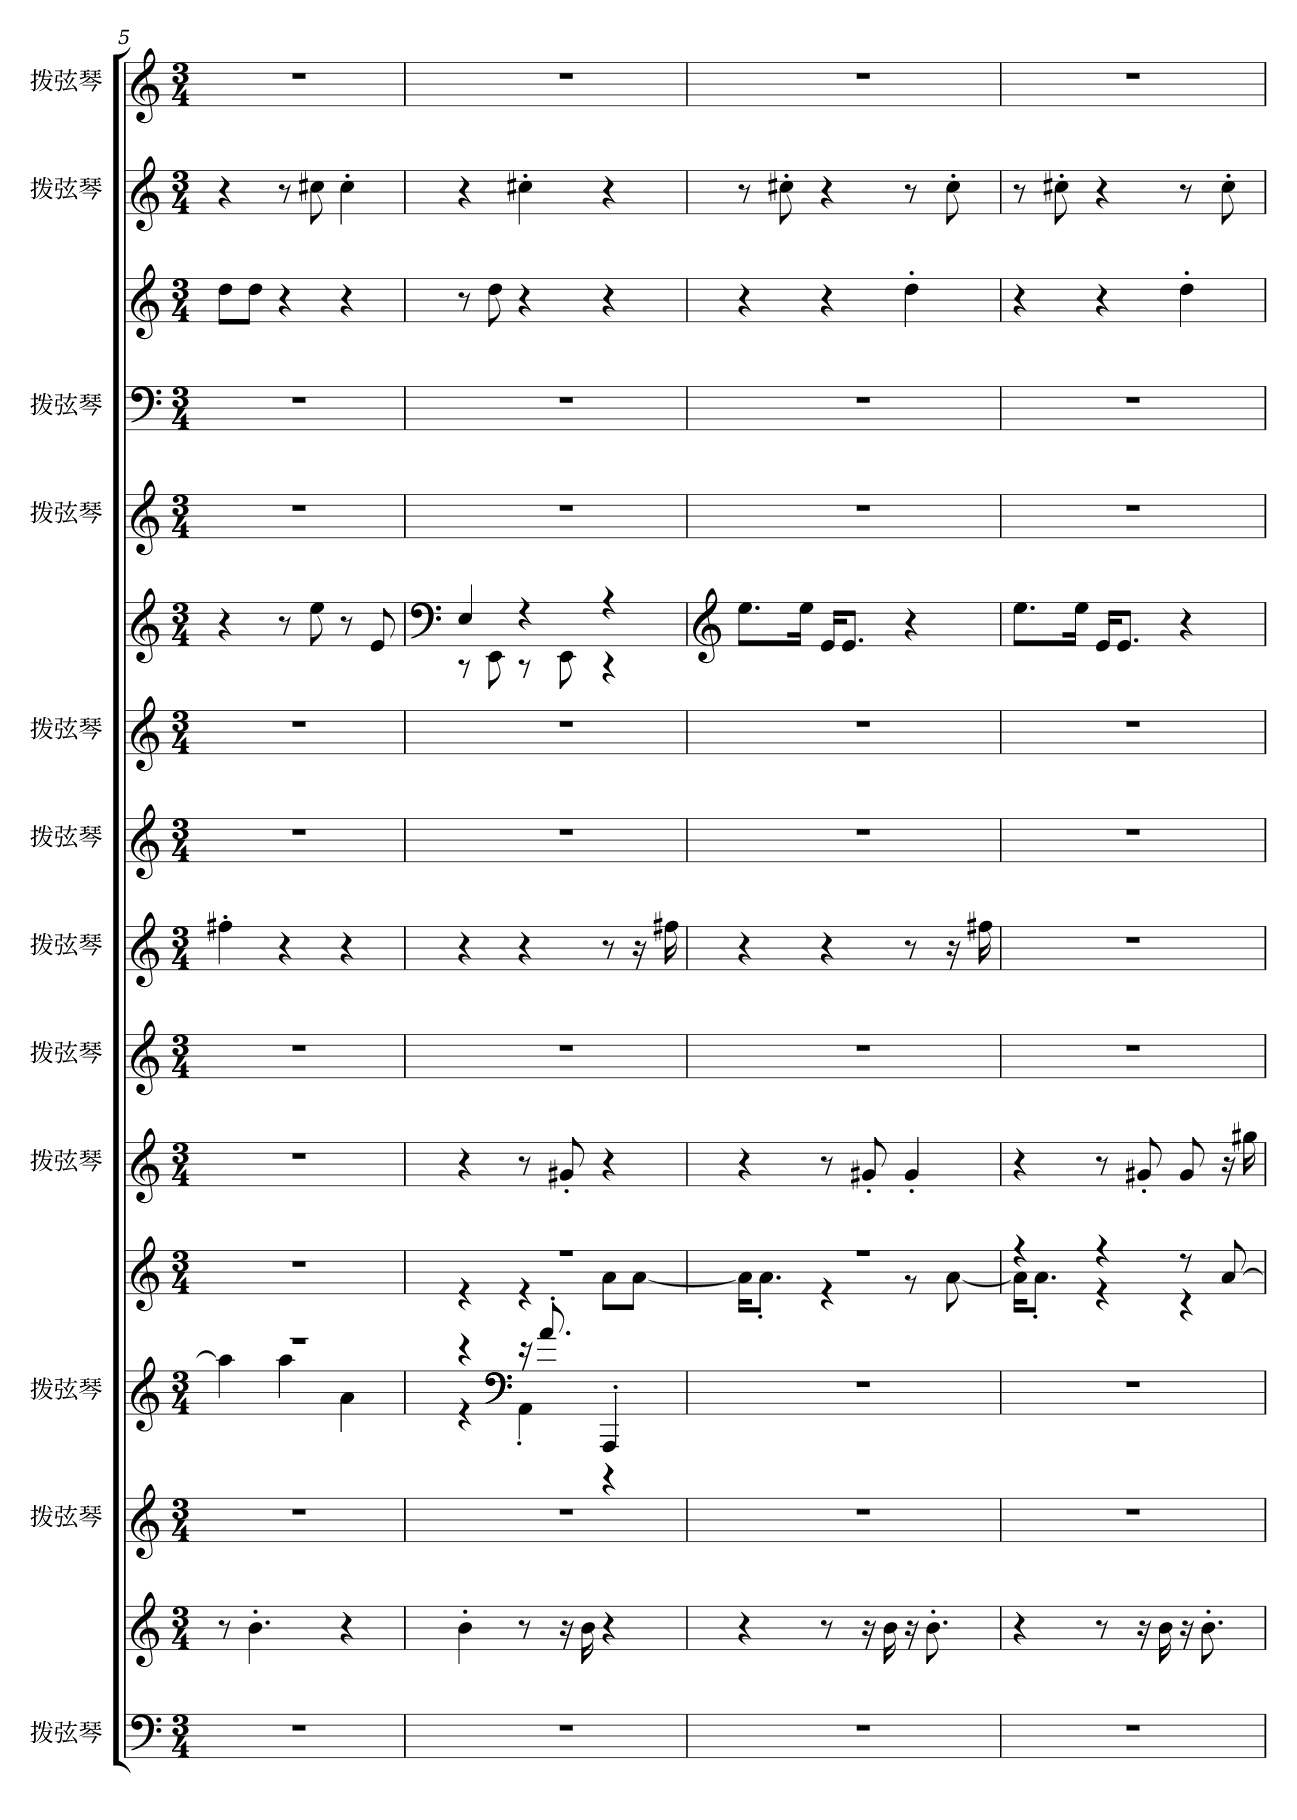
**kern	**kern	**kern	**kern	**kern	**kern	**kern	**kern	**kern	**kern	**kern	**kern	**kern	**kern	**kern	**kern
*part12	*part12	*part11	*part10	*part10	*part9	*part8	*part7	*part6	*part5	*part5	*part4	*part3	*part3	*part2	*part1
*staff16	*staff15	*staff14	*staff13	*staff12	*staff11	*staff10	*staff9	*staff8	*staff7	*staff6	*staff5	*staff4	*staff3	*staff2	*staff1
*I"拨弦琴	*	*I"拨弦琴	*I"拨弦琴	*	*I"拨弦琴	*I"拨弦琴	*I"拨弦琴	*I"拨弦琴	*I"拨弦琴	*	*I"拨弦琴	*I"拨弦琴	*	*I"拨弦琴	*I"拨弦琴
!!LO:PB:g=z
*clefF4	*clefG2	*clefG2	*clefG2	*clefG2	*clefG2	*clefG2	*clefG2	*clefG2	*clefG2	*clefG2	*clefG2	*clefF4	*clefG2	*clefG2	*clefG2
*k[]	*k[]	*k[]	*k[]	*k[]	*k[]	*k[]	*k[]	*k[]	*k[]	*k[]	*k[]	*k[]	*k[]	*k[]	*k[]
*M3/4	*M3/4	*M3/4	*M3/4	*M3/4	*M3/4	*M3/4	*M3/4	*M3/4	*M3/4	*M3/4	*M3/4	*M3/4	*M3/4	*M3/4	*M3/4
=5	=5	=5	=5	=5	=5	=5	=5	=5	=5	=5	=5	=5	=5	=5	=5
*	*	*	*^	*	*	*	*	*	*	*	*	*	*	*	*
2.r	8r	2.r	2.r	4aa\]	2.r	2.r	2.r	4ff#X'\	2.r	2.r	4r	2.r	2.r	8dd\L	4r	2.r
.	4.b'\	.	.	.	.	.	.	.	.	.	.	.	.	8dd\J	.	.
.	.	.	.	4aa\	.	.	.	4r	.	.	8r	.	.	4r	8r	.
.	.	.	.	.	.	.	.	.	.	.	8ee\	.	.	.	8cc#X\	.
.	4r	.	.	4a\	.	.	.	4r	.	.	8r	.	.	4r	4cc#'\	.
.	.	.	.	.	.	.	.	.	.	.	8e/	.	.	.	.	.
=6	=6	=6	=6	=6	=6	=6	=6	=6	=6	=6	=6	=6	=6	=6	=6	=6
*	*	*	*	*	*	*	*	*	*	*	*clefF4	*	*	*	*	*
*	*	*	*	*	*^	*	*	*	*	*	*^	*	*	*	*	*
2.r	4b'\	2.r	4r	4r	2.r	4r	4r	2.r	4r	2.r	2.r	4E/	8r	2.r	2.r	8r	4r	2.r
.	.	.	.	.	.	.	.	.	.	.	.	.	8EE\	.	.	8dd\	.	.
*	*	*	*clefF4	*	*	*	*	*	*	*	*	*	*	*	*	*	*	*
.	8r	.	16r	4AA'\	.	4r	8r	.	4r	.	.	4r	8r	.	.	4r	4cc#X'\	.
.	.	.	8.a'/	.	.	.	.	.	.	.	.	.	.	.	.	.	.	.
.	16r	.	.	.	.	.	8g#X'/	.	.	.	.	.	8EE\	.	.	.	.	.
.	16b\	.	.	.	.	.	.	.	.	.	.	.	.	.	.	.	.	.
.	4r	.	4AAA'/	4r	.	8a\L	4r	.	8r	.	.	4r	4r	.	.	4r	4r	.
.	.	.	.	.	.	[8a\J	.	.	16r	.	.	.	.	.	.	.	.	.
.	.	.	.	.	.	.	.	.	16ff#X\	.	.	.	.	.	.	.	.	.
*	*	*	*v	*v	*	*	*	*	*	*	*	*v	*v	*	*	*	*	*
=7	=7	=7	=7	=7	=7	=7	=7	=7	=7	=7	=7	=7	=7	=7	=7	=7
*	*	*	*	*	*	*	*	*	*	*	*clefG2	*	*	*	*	*
2.r	4r	2.r	2.r	2.r	16a\KL]	4r	2.r	4r	2.r	2.r	8.ee\L	2.r	2.r	4r	8r	2.r
.	.	.	.	.	8.a'\J	.	.	.	.	.	.	.	.	.	.	.
.	.	.	.	.	.	.	.	.	.	.	.	.	.	.	8cc#X'\	.
.	.	.	.	.	.	.	.	.	.	.	16ee\Jk	.	.	.	.	.
.	8r	.	.	.	4r	8r	.	4r	.	.	16e/KL	.	.	4r	4r	.
.	.	.	.	.	.	.	.	.	.	.	8.e/J	.	.	.	.	.
.	16r	.	.	.	.	8g#X'/	.	.	.	.	.	.	.	.	.	.
.	16b\	.	.	.	.	.	.	.	.	.	.	.	.	.	.	.
.	16r	.	.	.	8r	4g#'/	.	8r	.	.	4r	.	.	4dd'\	8r	.
.	8.b'\	.	.	.	.	.	.	.	.	.	.	.	.	.	.	.
.	.	.	.	.	[8a\	.	.	16r	.	.	.	.	.	.	8cc#'\	.
.	.	.	.	.	.	.	.	16ff#X\	.	.	.	.	.	.	.	.
!!LO:PB:g=z
=8	=8	=8	=8	=8	=8	=8	=8	=8	=8	=8	=8	=8	=8	=8	=8	=8
2.r	4r	2.r	2.r	4r	16a\KL]	4r	2.r	2.r	2.r	2.r	8.ee\L	2.r	2.r	4r	8r	2.r
.	.	.	.	.	8.a'\J	.	.	.	.	.	.	.	.	.	.	.
.	.	.	.	.	.	.	.	.	.	.	.	.	.	.	8cc#X'\	.
.	.	.	.	.	.	.	.	.	.	.	16ee\Jk	.	.	.	.	.
.	8r	.	.	4r	4r	8r	.	.	.	.	16e/KL	.	.	4r	4r	.
.	.	.	.	.	.	.	.	.	.	.	8.e/J	.	.	.	.	.
.	16r	.	.	.	.	8g#X'/	.	.	.	.	.	.	.	.	.	.
.	16b\	.	.	.	.	.	.	.	.	.	.	.	.	.	.	.
.	16r	.	.	8r	4r	8g#/	.	.	.	.	4r	.	.	4dd'\	8r	.
.	8.b'\	.	.	.	.	.	.	.	.	.	.	.	.	.	.	.
.	.	.	.	[8a/	.	16r	.	.	.	.	.	.	.	.	8cc#'\	.
.	.	.	.	.	.	16gg#X\	.	.	.	.	.	.	.	.	.	.
*	*	*	*	*v	*v	*	*	*	*	*	*	*	*	*	*	*
=	=	=	=	=	=	=	=	=	=	=	=	=	=	=	=
*-	*-	*-	*-	*-	*-	*-	*-	*-	*-	*-	*-	*-	*-	*-	*-
